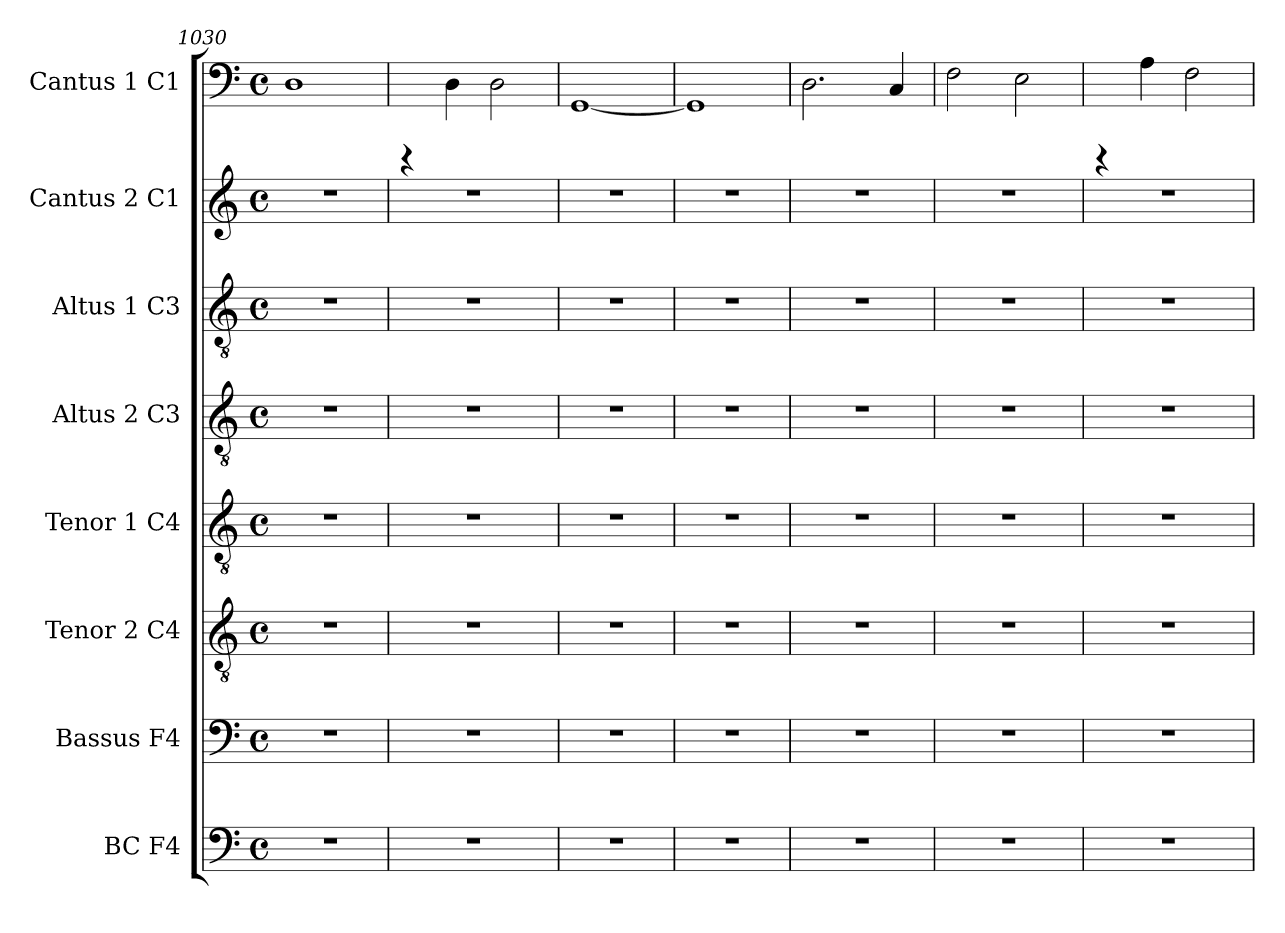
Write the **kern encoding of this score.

**kern	**kern	**kern	**kern	**kern	**kern	**kern	**kern	**text
*part8	*part7	*part6	*part5	*part4	*part3	*part2	*part1	*part1
*staff8	*staff7	*staff6	*staff5	*staff4	*staff3	*staff2	*staff1	*staff1
*I"BC  F4	*I"Bassus  F4	*I"Tenor 2  C4	*I"Tenor 1  C4	*I"Altus 2  C3	*I"Altus 1  C3	*I"Cantus 2  C1	*I"Cantus 1  C1	*
*clefF4	*clefF4	*clefGv2	*clefGv2	*clefGv2	*clefGv2	*clefG2	*clefF4	*
*k[]	*k[]	*k[]	*k[]	*k[]	*k[]	*k[]	*k[]	*
*C:	*C:	*C:	*C:	*C:	*C:	*C:	*C:	*
*M4/4	*M4/4	*M4/4	*M4/4	*M4/4	*M4/4	*M4/4	*M4/4	*
*met(c)	*met(c)	*met(c)	*met(c)	*met(c)	*met(c)	*met(c)	*met(c)	*
=1030	=1030	=1030	=1030	=1030	=1030	=1030	=1030	=1030
!	!	!	!	!	!	!	!	!LO:LY:b:cj
1r	1r	1r	1r	1r	1r	1r	1D	.
=1031	=1031	=1031	=1031	=1031	=1031	=1031	=1031	=1031
1r	1r	1r	1r	1r	1r	1r	4rCCC	.
!	!	!	!	!	!	!	!	!LO:LY:b:cj
.	.	.	.	.	.	.	4D\	.
!	!	!	!	!	!	!	!	!LO:LY:b:cj
.	.	.	.	.	.	.	2D\	.
=1032	=1032	=1032	=1032	=1032	=1032	=1032	=1032	=1032
!	!	!	!	!	!	!	!	!LO:LY:b:cj
1r	1r	1r	1r	1r	1r	1r	[<1GG	.
=1033	=1033	=1033	=1033	=1033	=1033	=1033	=1033	=1033
!	!	!	!	!	!	!	!	!LO:LY:b:cj
1r	1r	1r	1r	1r	1r	1r	1GG]	.
=1034	=1034	=1034	=1034	=1034	=1034	=1034	=1034	=1034
!	!	!	!	!	!	!	!	!LO:LY:b:cj
1r	1r	1r	1r	1r	1r	1r	2.D\	.
!	!	!	!	!	!	!	!	!LO:LY:b:cj
.	.	.	.	.	.	.	4C/	.
=1035	=1035	=1035	=1035	=1035	=1035	=1035	=1035	=1035
!	!	!	!	!	!	!	!	!LO:LY:b:cj
1r	1r	1r	1r	1r	1r	1r	2F\	.
!	!	!	!	!	!	!	!	!LO:LY:b:cj
.	.	.	.	.	.	.	2E\	.
!!LO:LB:g=z
=1036	=1036	=1036	=1036	=1036	=1036	=1036	=1036	=1036
1r	1r	1r	1r	1r	1r	1r	4rCCC	.
!	!	!	!	!	!	!	!	!LO:LY:b:cj
.	.	.	.	.	.	.	4A\	.
!	!	!	!	!	!	!	!	!LO:LY:b:cj
.	.	.	.	.	.	.	2F\	.
=	=	=	=	=	=	=	=	=
*-	*-	*-	*-	*-	*-	*-	*-	*-
